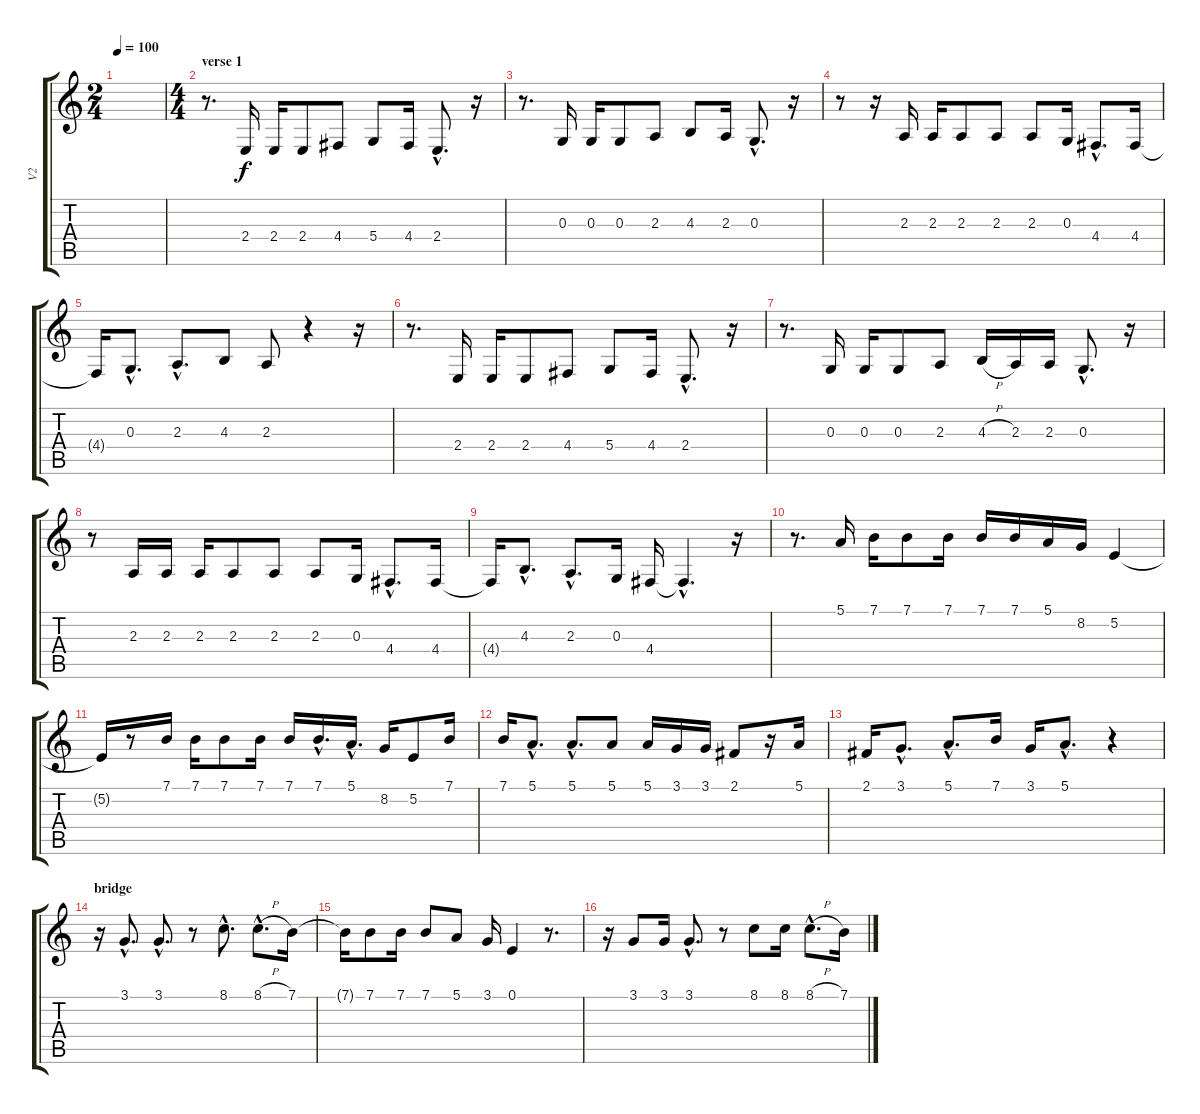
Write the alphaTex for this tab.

\track ("V2" "V2") {instrument frenchhorn}
\staff {score tabs}
\tuning (E4 B3 G3 D3 A2 E2) {hide}
\ts (2 4)
\section ("" "")
\tempo 100
\clef g2
\ks c
|
\ts (4 4)
\section ("" "verse 1")
r.8{d} 2.4.16 2.4.16 2.4.8 4.4.8 5.4.8 4.4.16 2.4{hac}.8{d} r.16 |
r.8{d} 0.3.16 0.3.16 0.3.8 2.3.8 4.3.8 2.3.16 0.3{hac}.8{d} r.16 |
r.8 r.16 2.3.16 2.3.16 2.3.8 2.3.8 2.3.8 0.3.16 4.4{hac}.8{d} 4.4.16 |
4.4{t}.16 0.3{hac}.8{d} 2.3{hac}.8{d} 4.3.8 2.3.8 r.4 r.16 |
\section ("" "")
r.8{d} 2.4.16 2.4.16 2.4.8 4.4.8 5.4.8 4.4.16 2.4{hac}.8{d} r.16 |
r.8{d} 0.3.16 0.3.16 0.3.8 2.3.8 4.3{h}.16 2.3.16 2.3.16 0.3{hac}.8{d} r.16 |
r.8 2.3.16 2.3.16 2.3.16 2.3.8 2.3.8 2.3.8 0.3.16 4.4{hac}.8{d} 4.4.16 |
4.4{t}.16 4.3{hac}.8{d} 2.3{hac}.8{d} 0.3.16 4.4.16 4.4{hac t}.4{d} r.16 |
\section ("" "")
r.8{d} 5.1.16 7.1.16 7.1.8 7.1.16 7.1.16 7.1.16 5.1.16 8.2.16 5.2.4 |
5.2{t}.16 r.8 7.1.16 7.1.16 7.1.8 7.1.16 7.1.16 7.1{hac}.16{d} 5.1{hac}.16{d} 8.2.16 5.2.8 7.1.16 |
7.1.16 5.1{hac}.8{d} 5.1{hac}.8{d} 5.1.8 5.1.16 3.1.16 3.1.16 2.1.8 r.16 5.1.16 |
2.1.16 3.1{hac}.8{d} 5.1{hac}.8{d} 7.1.16 3.1.16 5.1{hac}.8{d} r.4 |
\section ("" "bridge")
r.16 3.1{hac}.8{d} 3.1{hac}.8{d} r.8 8.1{hac}.8{d} 8.1{h hac}.8{d} 7.1.16 |
7.1{t}.16 7.1.8 7.1.16 7.1.8 5.1.8 3.1.16 0.1.4 r.8{d} |
r.16 3.1.8 3.1.16 3.1{hac}.8{d} r.8 8.1.8 8.1.16 8.1{h hac}.8{d} 7.1.16
